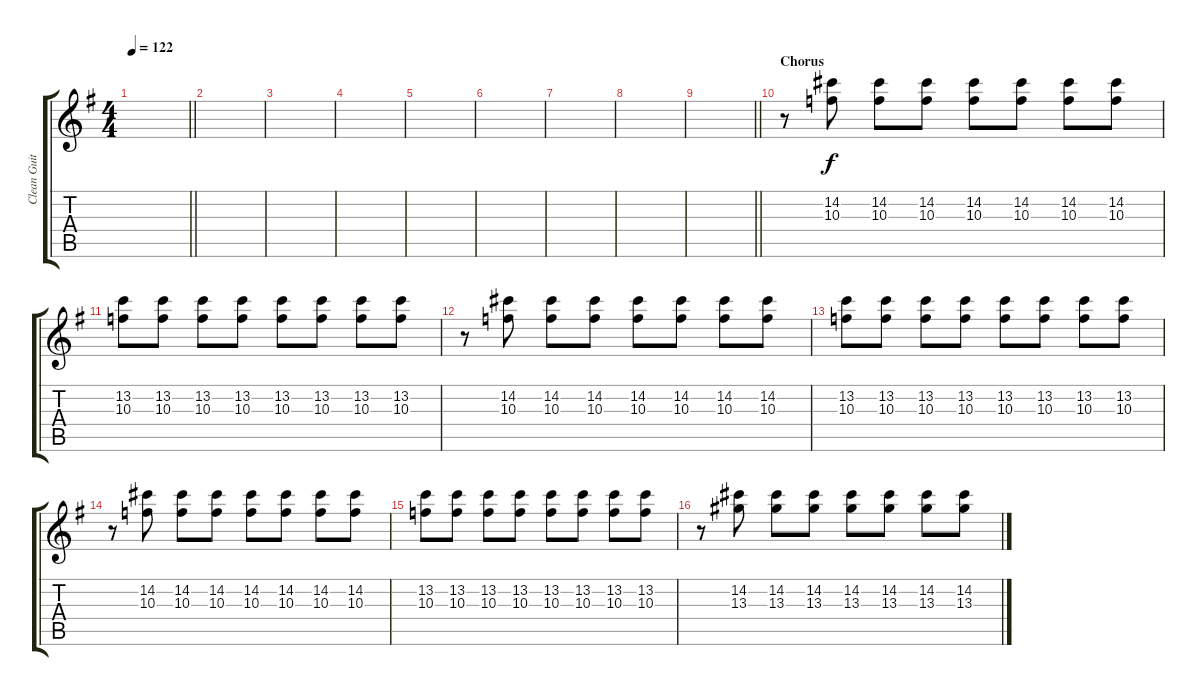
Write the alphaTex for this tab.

\track ("Clean Guitar" "Clean Guit") {instrument electricguitarclean}
\staff {score tabs}
\tuning (E4 B3 G3 D3 A2 E2) {hide}
\ts (4 4)
\tempo 122
\clef g2
\barLineRight lightlight
\ks g
|
|
|
|
|
|
|
|
\barLineRight lightlight
|
\section ("" "Chorus")
r.8 (14.2 10.3).8 (14.2 10.3).8 (14.2 10.3).8 (14.2 10.3).8 (14.2 10.3).8 (14.2 10.3).8 (14.2 10.3).8 |
(13.2 10.3).8 (13.2 10.3).8 (13.2 10.3).8 (13.2 10.3).8 (13.2 10.3).8 (13.2 10.3).8 (13.2 10.3).8 (13.2 10.3).8 |
r.8 (14.2 10.3).8 (14.2 10.3).8 (14.2 10.3).8 (14.2 10.3).8 (14.2 10.3).8 (14.2 10.3).8 (14.2 10.3).8 |
(13.2 10.3).8 (13.2 10.3).8 (13.2 10.3).8 (13.2 10.3).8 (13.2 10.3).8 (13.2 10.3).8 (13.2 10.3).8 (13.2 10.3).8 |
r.8 (14.2 10.3).8 (14.2 10.3).8 (14.2 10.3).8 (14.2 10.3).8 (14.2 10.3).8 (14.2 10.3).8 (14.2 10.3).8 |
(13.2 10.3).8 (13.2 10.3).8 (13.2 10.3).8 (13.2 10.3).8 (13.2 10.3).8 (13.2 10.3).8 (13.2 10.3).8 (13.2 10.3).8 |
r.8 (14.2 13.3).8 (14.2 13.3).8 (14.2 13.3).8 (14.2 13.3).8 (14.2 13.3).8 (14.2 13.3).8 (14.2 13.3).8
